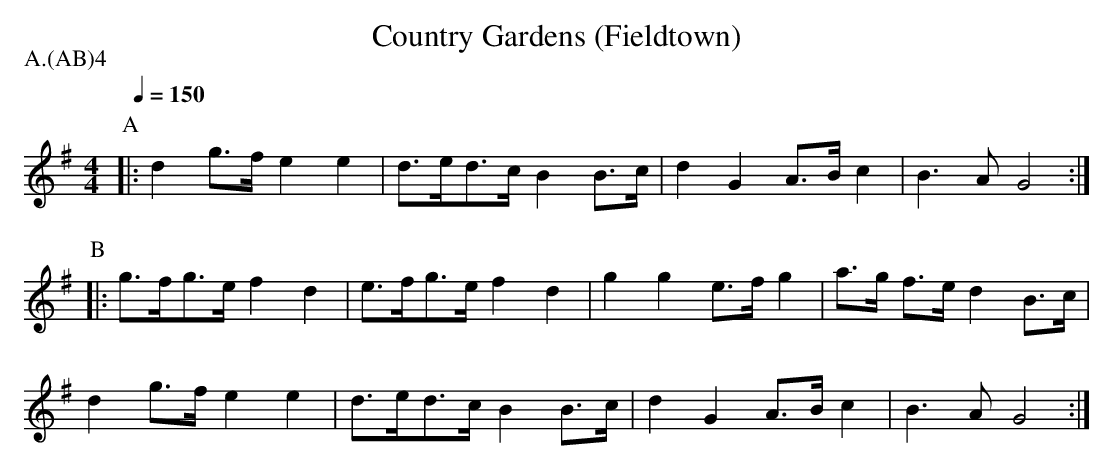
X:1
T:Country Gardens (Fieldtown)
L:1/8
M:4/4
P:A.(AB)4
Q:1/4=150
K:G
P:A
|:d2 g>f e2 e2| d>ed>c B2 B>c | d2 G2 A>B c2 | B3 A G4 :|
P:B
|:g>fg>e f2 d2 | e>fg>e f2 d2 | g2 g2 e>f g2 | a>g f>e d2 B>c |
d2 g>f e2 e2| d>ed>c B2 B>c | d2 G2 A>B c2 | B3 A G4 :|
